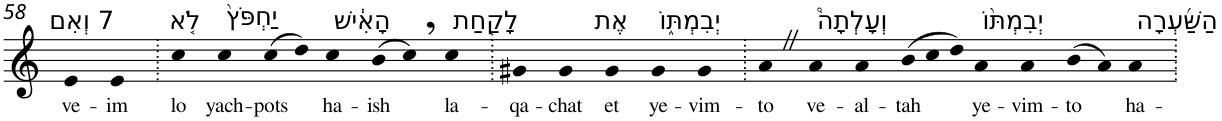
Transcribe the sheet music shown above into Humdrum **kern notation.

**kern	**text
*part1	*part1
*staff1	*staff1
*I"Piano	*
*I'Pno	*
!!LO:PB:g=z
*clefG2	*
*k[]	*
=58	=58
!LO:TX:a:t=7 וְאִם	!
!	!LO:LY:b
4e	ve-
!	!LO:LY:b
4e	-im
=59.	=59.
!LO:TX:a:t=לֹ֤א	!
!	!LO:LY:b
4cc	lo
!LO:TX:a:t=יַחְפֹּץ֙	!
!	!LO:LY:b
4cc	yach-
!	!LO:LY:b
(8cc	-pots
8dd)	.
!LO:TX:a:t=הָאִ֔ישׁ	!
!	!LO:LY:b
4cc	ha-
!	!LO:LY:b
(8b	-ish
8cc,)	.
!LO:TX:a:t=לָקַ֖חַת	!
!	!LO:LY:b
4cc	la-
=60.	=60.
!	!LO:LY:b
4g#X	-qa-
!	!LO:LY:b
4g#	-chat
!LO:TX:a:t=אֶת	!
!	!LO:LY:b
4g#	et
!LO:TX:a:t=יְבִמְתּ֑וֹ	!
!	!LO:LY:b
4g#	ye-
!	!LO:LY:b
4g#	-vim-
=61.	=61.
!	!LO:LY:b
4aZ	-to
!LO:TX:a:t=וְעָלְתָה֩	!
!	!LO:LY:b
4a	ve-
!	!LO:LY:b
4a	-al-
!	!LO:LY:b
(12b	-tah
12cc	.
12dd)	.
!LO:TX:a:t=יְבִמְתּ֨וֹ	!
!	!LO:LY:b
4a	ye-
!	!LO:LY:b
4a	-vim-
!	!LO:LY:b
(8b	-to
8a)	.
!LO:TX:a:t=הַשַּׁ֜עְרָה	!
!	!LO:LY:b
4a	ha-
=.	=.
*-	*-
